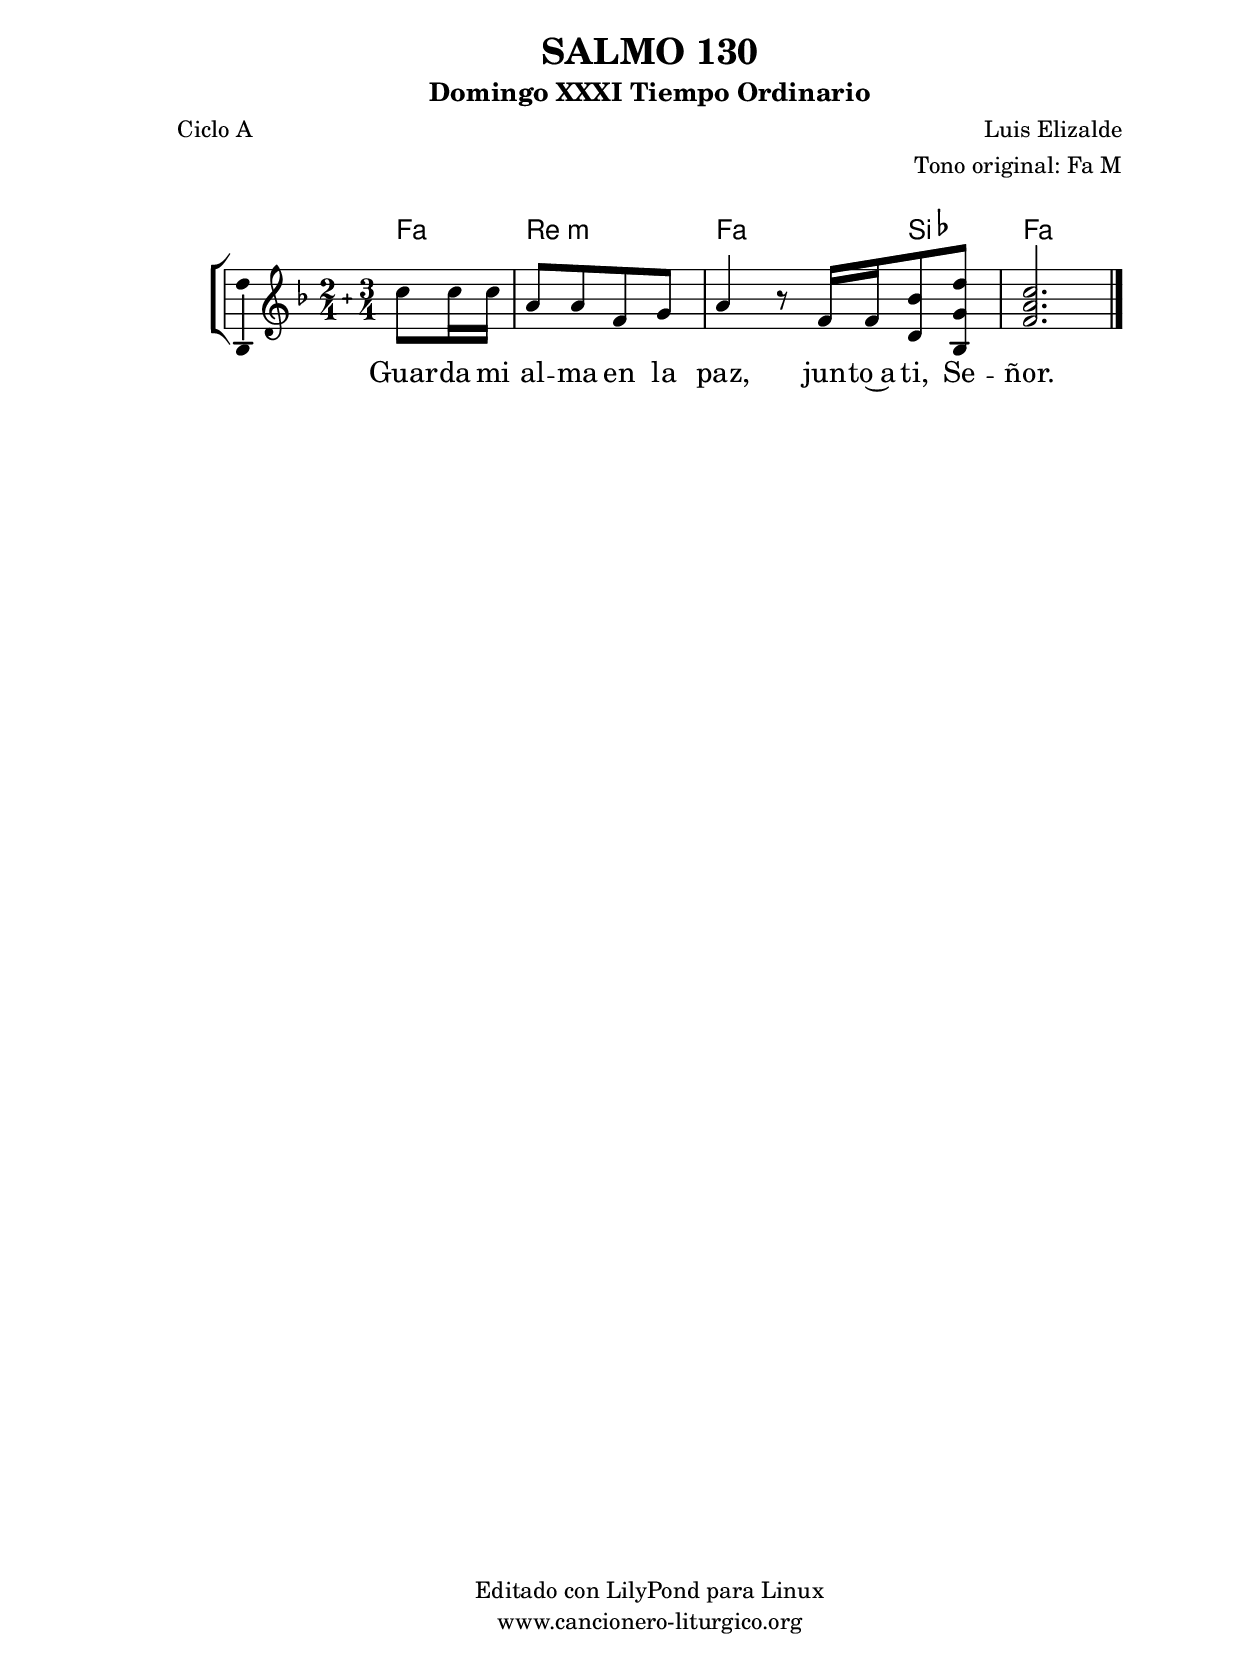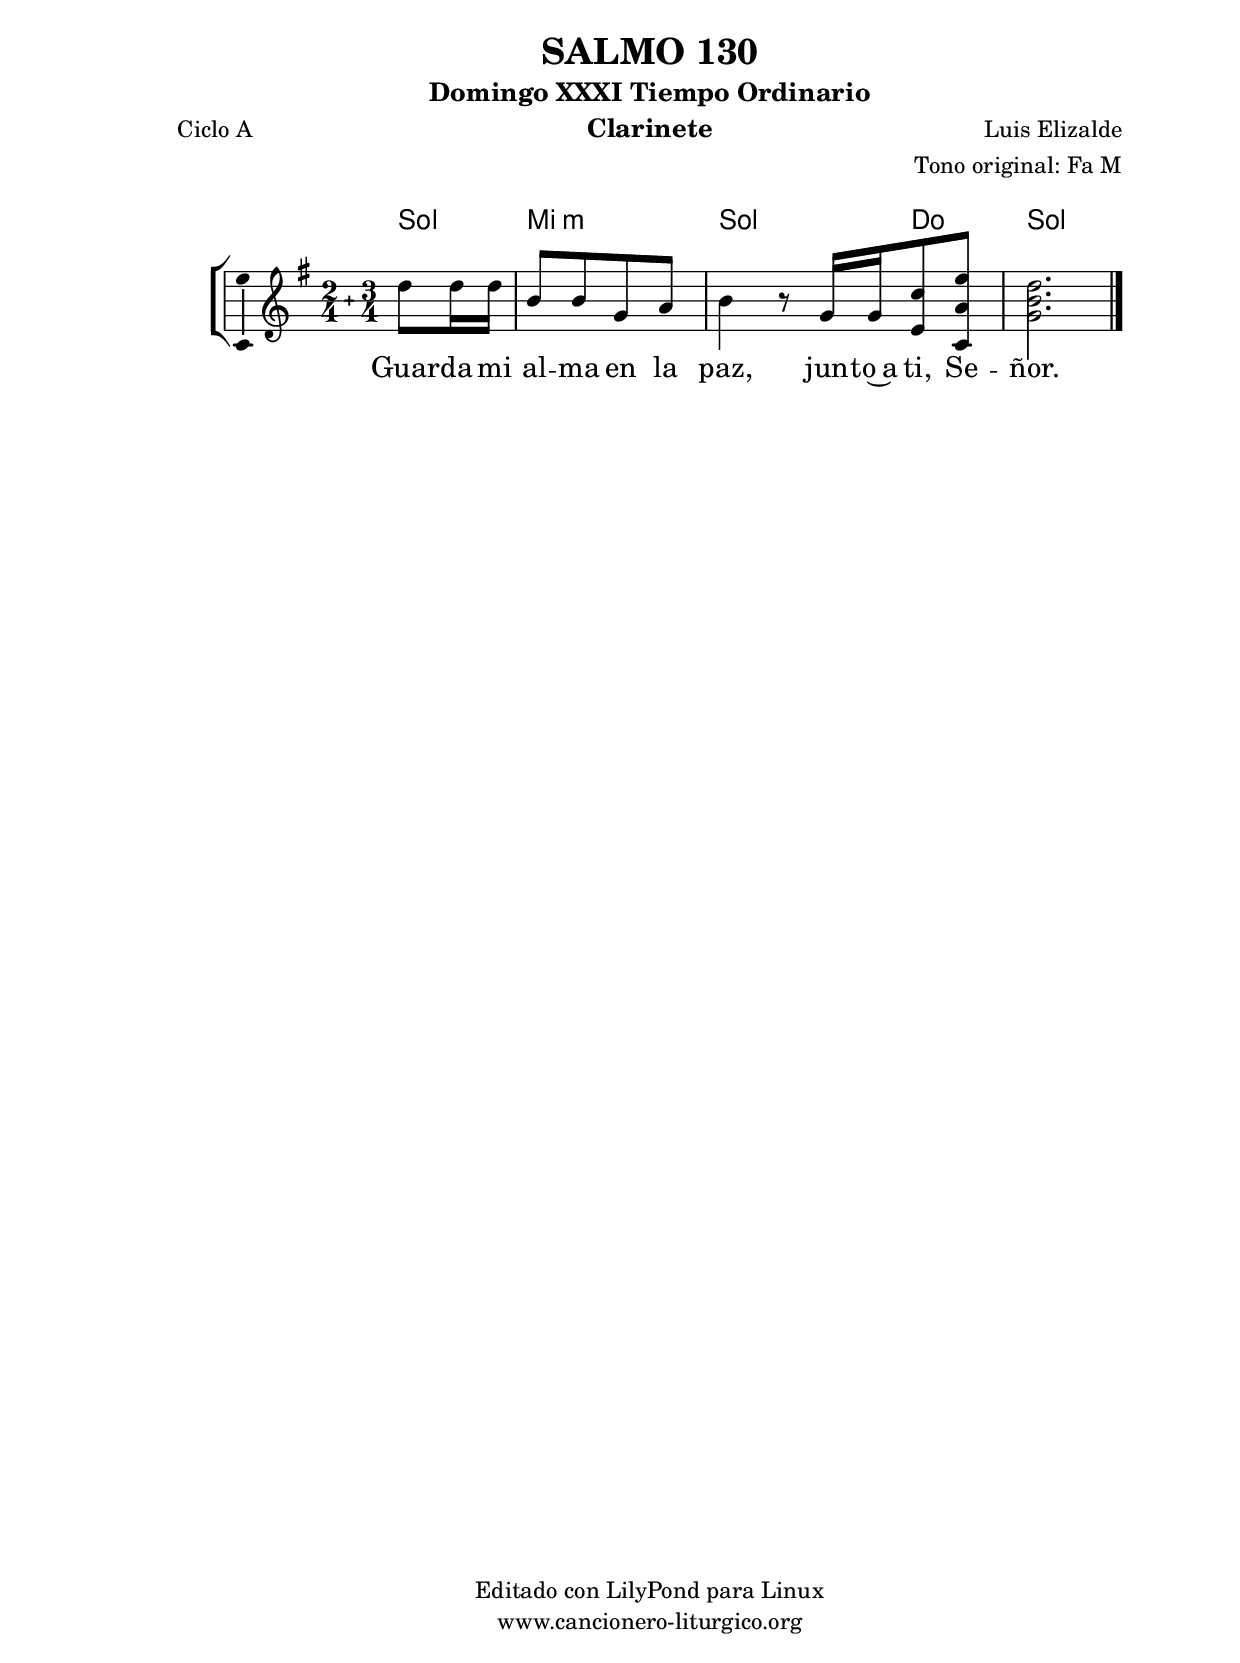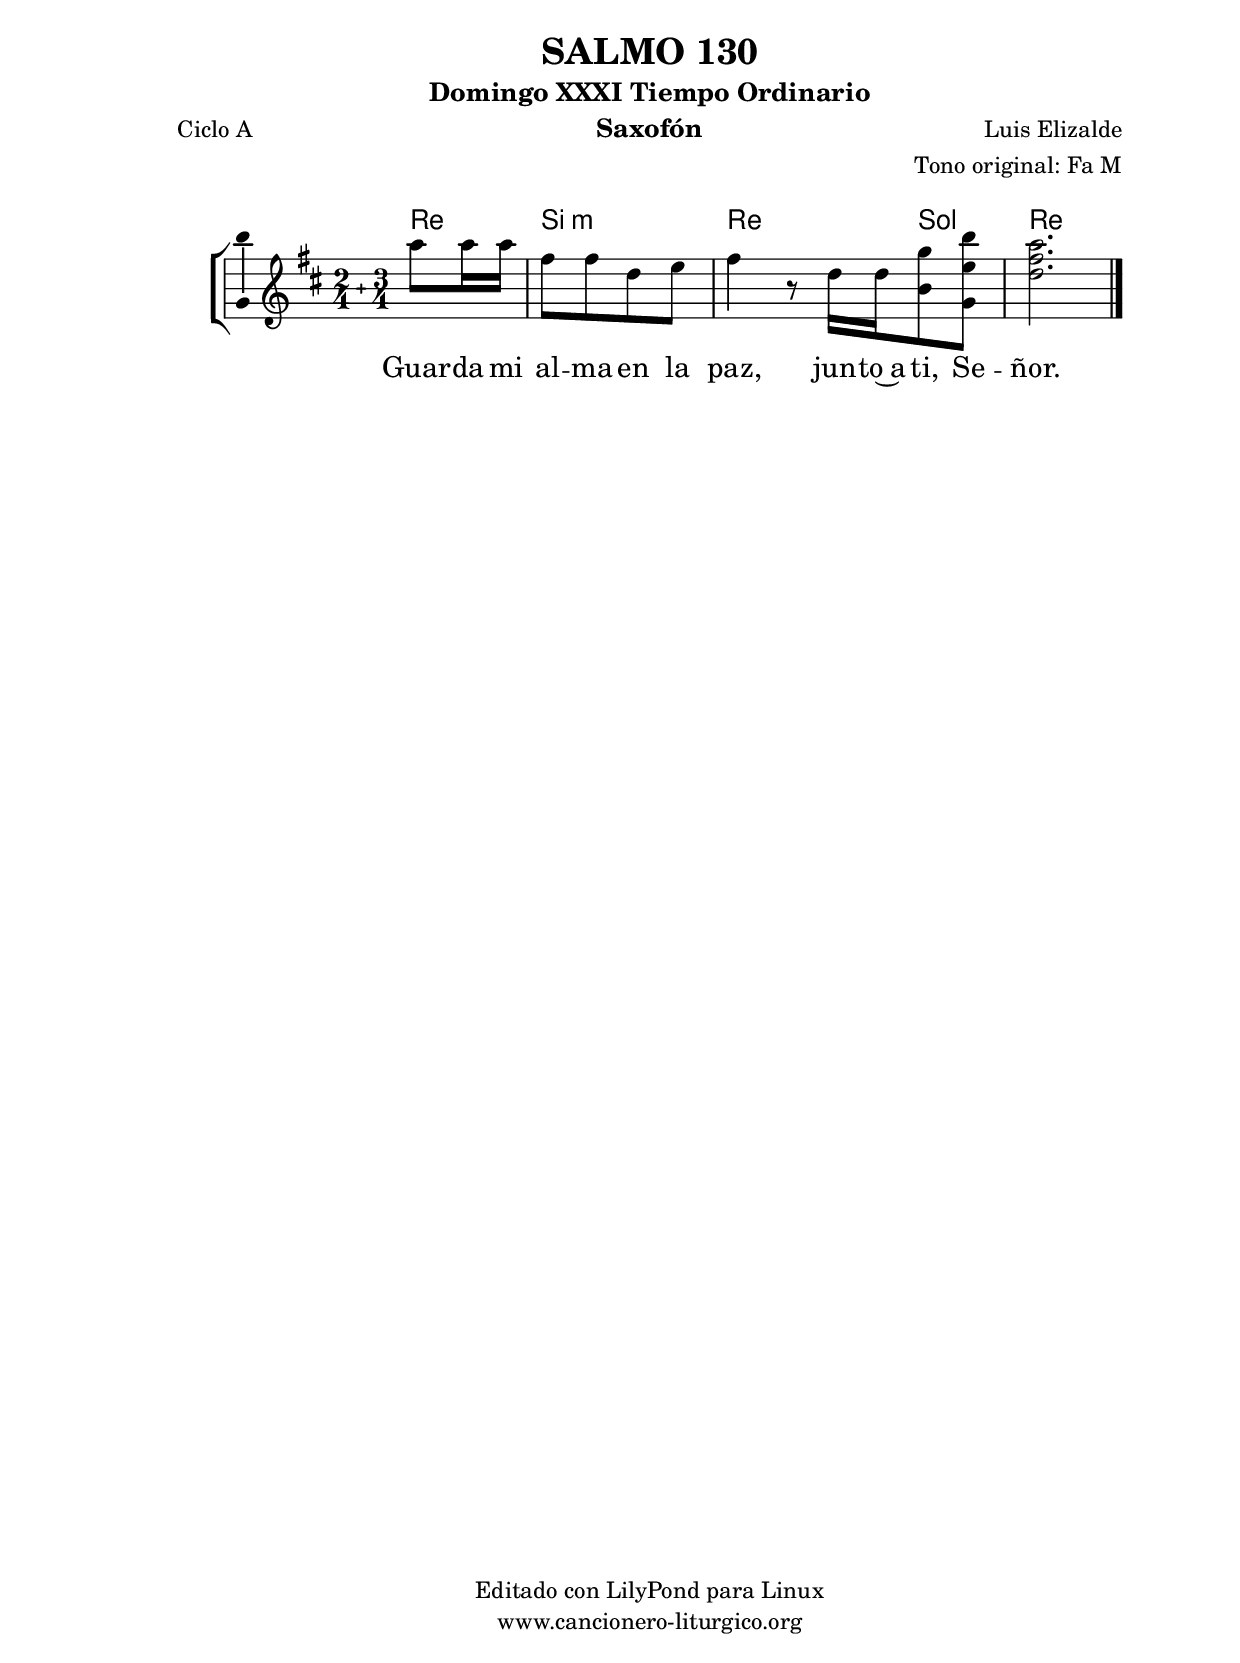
%
%para convertir .midi en .wav:
%timidity filename.midi -Ow -o finename.wav
%
%
%Para convertir de .wav a .mp3:
%lame -h -m j filename.wav
%
%
%para escuchar el midi:
%timidity nombrefichero.midi
%


%versión de lilypond para la que se ha escrito esta partitura:
\version "2.16.0"

	%Tamaño papel
	#(set-default-paper-size "a4")
	%Tamaño partitura
	#(set-global-staff-size 20)
	%No responde al pulsar sobre una nota
	#(ly:set-option 'point-and-click #f)

%parámetros del encabezamiento:
\header {
	title = "SALMO 130"
	subtitle = "Domingo XXXI Tiempo Ordinario"
	composer = "Luis Elizalde"
	poet = "Ciclo A"
	meter = ""
	arranger = "Tono original: Fa M"
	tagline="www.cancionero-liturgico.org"
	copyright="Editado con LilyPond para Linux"
	}

%parámetros asociados al papel:
\paper  {
	oddHeaderMarkup = \markup {\fill-line { \on-the-fly #not-first-page \fromproperty #'header:title \on-the-fly #not-first-page \fromproperty #'header:composer }}
	evenHeaderMarkup = \markup {\fill-line { \fromproperty #'header:composer \fromproperty #'header:title }}
	#(set-paper-size "a4")
	print-page-number = ##f
	first-page-number = 1
	print-first-page-number = ##f
%	head-separation = 3.0 \cm
	top-margin = 2.0 \cm
	bottom-margin = 0.5\cm
%%%	bottom-margin = -1.0\cm
	left-margin = 3.0 \cm
	line-width = 16.0 \cm 
	indent = 8\mm
	interscoreline = 2.\mm
	between-system-space = 15\mm
%	para que las partituras no llenen la hoja:
	ragged-bottom = ##t
%	idem para la última hoja:
	ragged-last-bottom = ##f
%	para que las partituras llenen el ancho del papel:
	ragged-last = ##f
	after-title-space = 2.5 \cm
%page-count=1
%system-count=8

	%Flexible Vertical Spacing
%	markup-markup-spacing =
%	#'((basic-distance . 15) (minimum-distance . 15) (padding . 3))
	markup-system-spacing =
	#'((basic-distance . 15) (minimum-distance . 15) (padding . 3))
	system-system-spacing =
	#'((basic-distance . 15) (minimum-distance . 15) (padding . 3))
	score-system-spacing =
	#'((basic-distance . 15) (minimum-distance . 15) (padding . 5))
%	top-system-spacing = % header
%	#'((basic-distance . 8) (minimum-distance . 0) (padding . 3))
%	top-markup-spacing =
%	#'((basic-distance . 20) (minimum-distance . 20) (padding . 3))
	last-bottom-spacing = % footer
	#'((basic-distance . 5) (minimum-distance . 5) (padding . 3))
%	score-markup-spacing =
%	#'((basic-distance . 16) (minimum-distance . 13) (padding . 3))

	}


%parámetros que afectan a toda la partitura:
global =  {
	%clave de sol (G):
	\clef G
	%armadura:
%	\transpose ees f
	\key f \major
	\tempo 4=90
	\set Score.tempoHideNote = ##t
	}


acordes = {
	\italianChords
	\chordmode {
%	\transpose ees f
{

f4 d2:m f bes4 f2.

	}
	}
}

melodia = 
%	\transpose ees f
{
	\relative c''{

\compoundMeter #'((2 4) (3 4))

\partial 4

c8 c16 c
a8 a f g

\bar "|"

a4 r8 f16 f <bes d,>8 <d g, bes,>
<c a f>2.

	\bar "|."
	}
	}


texto = \lyricmode {
Guar -- da mi al -- ma en la paz, jun -- to~a ti, Se -- ñor.
	}


acordesStaff = \context ChordNames = acordesStaff <<
	\set chordChanges = ##t
	\acordes
	>>


vozStaff = \context Voice = vozStaff
\with {\consists "Ambitus_engraver"}
<<
%	\set Staff.instrumentName = ""
%	\set Staff.shortInstrumentName = ""
%	\set Staff.midiInstrument = #"clarinet"
%	\set Staff.midiInstrument = #"cello"
%	\set Staff.midiInstrument = #"flute"
	\set Staff.midiInstrument = #"electric guitar (jazz)"
%	\set Staff.midiInstrument = #"english horn"
%	\set Staff.midiInstrument = #"violin"
%	\set Staff.midiInstrument = #"glockenspiel"
	\set Staff.midiMinimumVolume = #0.7
	\set Staff.midiMaximumVolume = #0.9
	\global
	\melodia
	>>


textoStaff = \context Lyrics = textoStaff <<
	\lyricsto vozStaff \texto
	>>

\book {
	\score {
		\context ChoirStaff {
			\override StaffGroup.SystemStartBracket #'collapse-height = #1
			\override Score.SystemStartBar #'collapse-height = #1
			<<
			\acordesStaff
			\vozStaff
			\textoStaff
			>>
			}
		\layout {
	    		\context {
				\Lyrics
				\override LyricText #'font-size = #2
				}
	   		 \context {
				\Score
				%fontSize = #3
				\override StaffSymbol #'staff-space = #(magstep +3)
				%\override Beam #'thickness = #0.55
				%\override SpacingSpanner #'spacing-increment = #1.0
				%\override Slur #'height-limit = #1.5
				}
			}
		}
	\score {
		\unfoldRepeats
		\context ChoirStaff {
			<<
			\acordesStaff
			\vozStaff
			>>
			}
		\midi {
	  		\context {
	  			\Score
				tempoWholesPerMinute = #(ly:make-moment 70 4)
				}
			}
		}
	}

%Partitura para clarinete
#(define output-suffix "C")
\book {
	\header{
		instrument = "Clarinete"
		}
	\score {
		\context ChoirStaff {
			\override StaffGroup.SystemStartBracket #'collapse-height = #1
			\override Score.SystemStartBar #'collapse-height = #1
\transpose c d
			<<
			\acordesStaff
			\vozStaff
			\textoStaff
			>>
			}
		\layout {
	    		\context {
				\Lyrics
				\override LyricText #'font-size = #2
				}
	   		 \context {
				\Score
				%fontSize = #3
				\override StaffSymbol #'staff-space = #(magstep +3)
				%\override Beam #'thickness = #0.55
				%\override SpacingSpanner #'spacing-increment = #1.0
				%\override Slur #'height-limit = #1.5
				}
			}
		}
	}

%Partitura para saxofón
#(define output-suffix "S")
\book {
	\header{
		instrument = "Saxofón"
		}
	\score {
		\context ChoirStaff {
			\override StaffGroup.SystemStartBracket #'collapse-height = #1
			\override Score.SystemStartBar #'collapse-height = #1
\transpose c a
			<<
			\acordesStaff
			\vozStaff
			\textoStaff
			>>
			}
		\layout {
	    		\context {
				\Lyrics
				\override LyricText #'font-size = #2
				}
	   		 \context {
				\Score
				%fontSize = #3
				\override StaffSymbol #'staff-space = #(magstep +3)
				%\override Beam #'thickness = #0.55
				%\override SpacingSpanner #'spacing-increment = #1.0
				%\override Slur #'height-limit = #1.5
				}
			}
		}
	}

